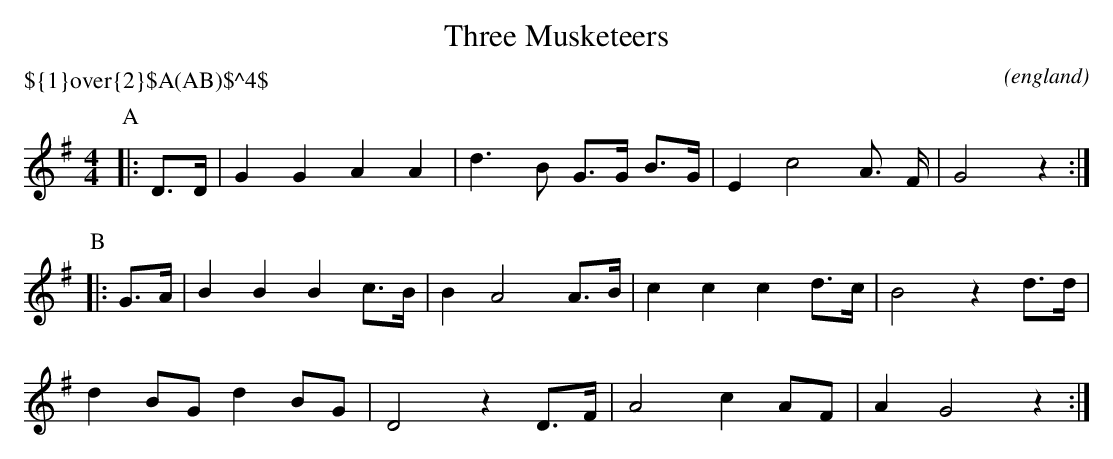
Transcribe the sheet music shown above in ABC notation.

X:1
T:Three Musketeers
O:england
M:4/4
C:
P:${1}\over{2}$A(AB)$^4$
L:1/16
K:G
L:1/16
P:A
|:D3D|G4 G4 A4 A4|d6 B2 G3G B3G|E4 c8 A3 F|G8 z4:|
P:B
|:G3A|B4 B4 B4 c3B|B4 A8 A3B|c4 c4 c4 d3c|B8 z4 d3d|
d4 B2G2 d4 B2G2|D8 z4 D3F|A8 c4 A2F2|A4 G8 z4:|
